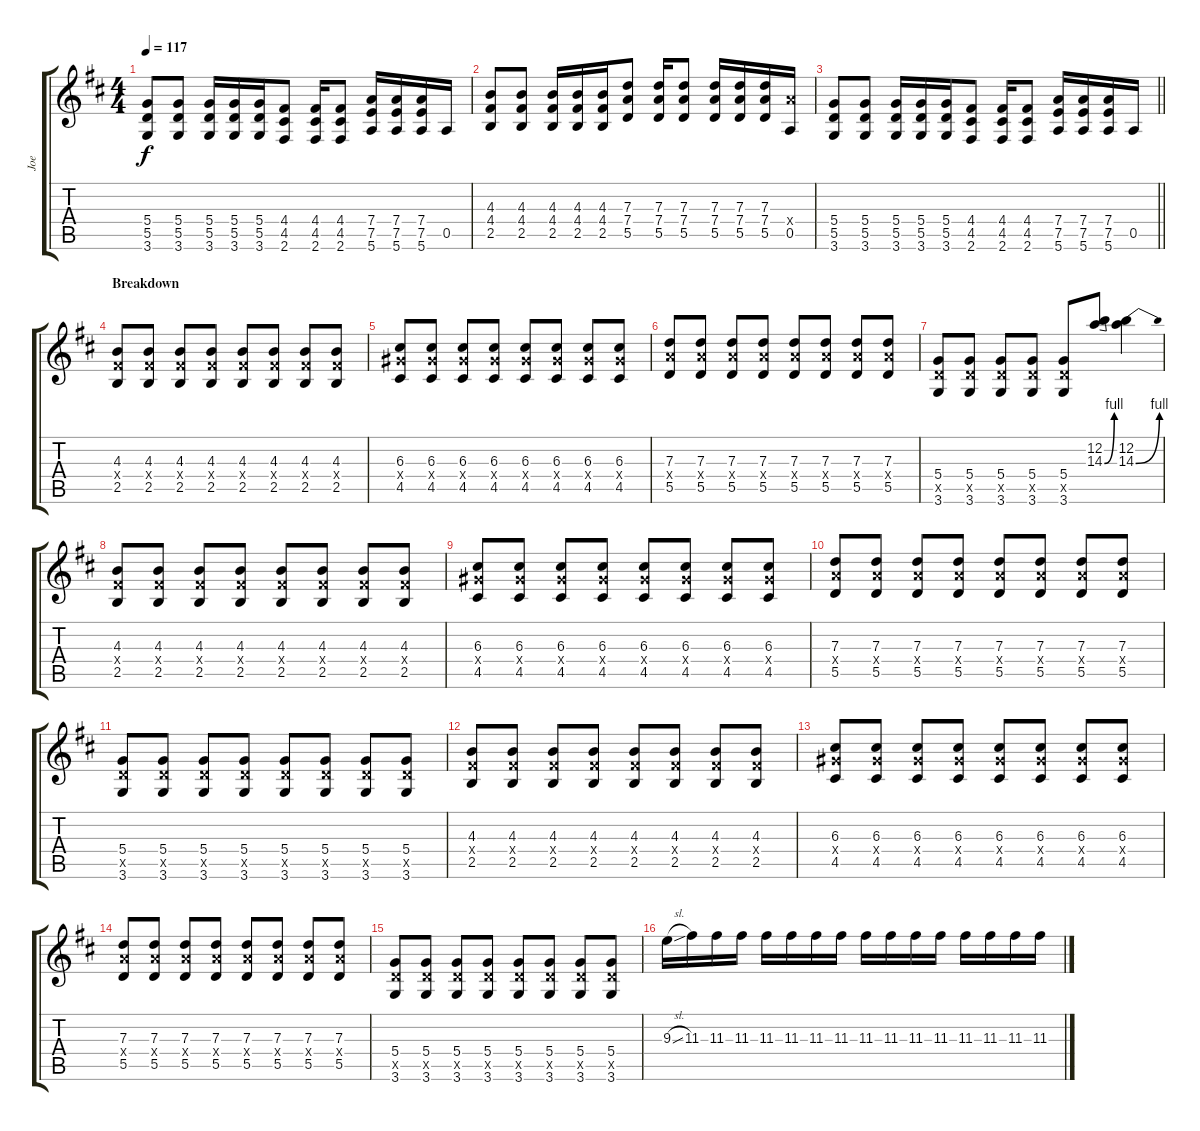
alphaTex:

\track ("Joe" "Joe") {instrument distortionguitar}
\staff {score tabs}
\tuning (E4 B3 G3 D3 A2 E2) {hide}
\ts (4 4)
\tempo 117
\clef g2
\ks d
(5.4 5.5 3.6).8{dy f} (5.4 5.5 3.6).8 (5.4 5.5 3.6).16 (5.4 5.5 3.6).16 (5.4 5.5 3.6).16 (4.4 4.5 2.6).8 (4.4 4.5 2.6).16 (4.4 4.5 2.6).8 (7.4 7.5 5.6).16 (7.4 7.5 5.6).16 (7.4 7.5 5.6).16 0.5.16 |
(4.3 4.4 2.5).8 (4.3 4.4 2.5).8 (4.3 4.4 2.5).16 (4.3 4.4 2.5).16 (4.3 4.4 2.5).16 (7.3 7.4 5.5).8 (7.3 7.4 5.5).16 (7.3 7.4 5.5).8 (7.3 7.4 5.5).16 (7.3 7.4 5.5).16 (7.3 7.4 5.5).16 (7.4{x} 0.5).16 |
\barLineRight lightlight
(5.4 5.5 3.6).8 (5.4 5.5 3.6).8 (5.4 5.5 3.6).16 (5.4 5.5 3.6).16 (5.4 5.5 3.6).16 (4.4 4.5 2.6).8 (4.4 4.5 2.6).16 (4.4 4.5 2.6).8 (7.4 7.5 5.6).16 (7.4 7.5 5.6).16 (7.4 7.5 5.6).16 0.5.16 |
\section ("" "Breakdown")
(4.3 4.4{x} 2.5).8 (4.3 4.4{x} 2.5).8 (4.3 4.4{x} 2.5).8 (4.3 4.4{x} 2.5).8 (4.3 4.4{x} 2.5).8 (4.3 4.4{x} 2.5).8 (4.3 4.4{x} 2.5).8 (4.3 4.4{x} 2.5).8 |
(6.3 6.4{x} 4.5).8 (6.3 6.4{x} 4.5).8 (6.3 6.4{x} 4.5).8 (6.3 6.4{x} 4.5).8 (6.3 6.4{x} 4.5).8 (6.3 6.4{x} 4.5).8 (6.3 6.4{x} 4.5).8 (6.3 6.4{x} 4.5).8 |
(7.3 7.4{x} 5.5).8 (7.3 7.4{x} 5.5).8 (7.3 7.4{x} 5.5).8 (7.3 7.4{x} 5.5).8 (7.3 7.4{x} 5.5).8 (7.3 7.4{x} 5.5).8 (7.3 7.4{x} 5.5).8 (7.3 7.4{x} 5.5).8 |
(5.4 5.5{x} 3.6).8 (5.4 5.5{x} 3.6).8 (5.4 5.5{x} 3.6).8 (5.4 5.5{x} 3.6).8 (5.4 5.5{x} 3.6).8 (12.2 14.3{be (bend 0 0 60 4)}).8 (12.2 14.3{be (bend 0 0 60 4)}).4 |
(4.3 4.4{x} 2.5).8 (4.3 4.4{x} 2.5).8 (4.3 4.4{x} 2.5).8 (4.3 4.4{x} 2.5).8 (4.3 4.4{x} 2.5).8 (4.3 4.4{x} 2.5).8 (4.3 4.4{x} 2.5).8 (4.3 4.4{x} 2.5).8 |
(6.3 6.4{x} 4.5).8 (6.3 6.4{x} 4.5).8 (6.3 6.4{x} 4.5).8 (6.3 6.4{x} 4.5).8 (6.3 6.4{x} 4.5).8 (6.3 6.4{x} 4.5).8 (6.3 6.4{x} 4.5).8 (6.3 6.4{x} 4.5).8 |
(7.3 7.4{x} 5.5).8 (7.3 7.4{x} 5.5).8 (7.3 7.4{x} 5.5).8 (7.3 7.4{x} 5.5).8 (7.3 7.4{x} 5.5).8 (7.3 7.4{x} 5.5).8 (7.3 7.4{x} 5.5).8 (7.3 7.4{x} 5.5).8 |
(5.4 5.5{x} 3.6).8 (5.4 5.5{x} 3.6).8 (5.4 5.5{x} 3.6).8 (5.4 5.5{x} 3.6).8 (5.4 5.5{x} 3.6).8 (5.4 5.5{x} 3.6).8 (5.4 5.5{x} 3.6).8 (5.4 5.5{x} 3.6).8 |
(4.3 4.4{x} 2.5).8 (4.3 4.4{x} 2.5).8 (4.3 4.4{x} 2.5).8 (4.3 4.4{x} 2.5).8 (4.3 4.4{x} 2.5).8 (4.3 4.4{x} 2.5).8 (4.3 4.4{x} 2.5).8 (4.3 4.4{x} 2.5).8 |
(6.3 6.4{x} 4.5).8 (6.3 6.4{x} 4.5).8 (6.3 6.4{x} 4.5).8 (6.3 6.4{x} 4.5).8 (6.3 6.4{x} 4.5).8 (6.3 6.4{x} 4.5).8 (6.3 6.4{x} 4.5).8 (6.3 6.4{x} 4.5).8 |
(7.3 7.4{x} 5.5).8 (7.3 7.4{x} 5.5).8 (7.3 7.4{x} 5.5).8 (7.3 7.4{x} 5.5).8 (7.3 7.4{x} 5.5).8 (7.3 7.4{x} 5.5).8 (7.3 7.4{x} 5.5).8 (7.3 7.4{x} 5.5).8 |
(5.4 5.5{x} 3.6).8 (5.4 5.5{x} 3.6).8 (5.4 5.5{x} 3.6).8 (5.4 5.5{x} 3.6).8 (5.4 5.5{x} 3.6).8 (5.4 5.5{x} 3.6).8 (5.4 5.5{x} 3.6).8 (5.4 5.5{x} 3.6).8 |
9.3{sl}.16 11.3.16 11.3.16 11.3.16 11.3.16 11.3.16 11.3.16 11.3.16 11.3.16 11.3.16 11.3.16 11.3.16 11.3.16 11.3.16 11.3.16 11.3.16
